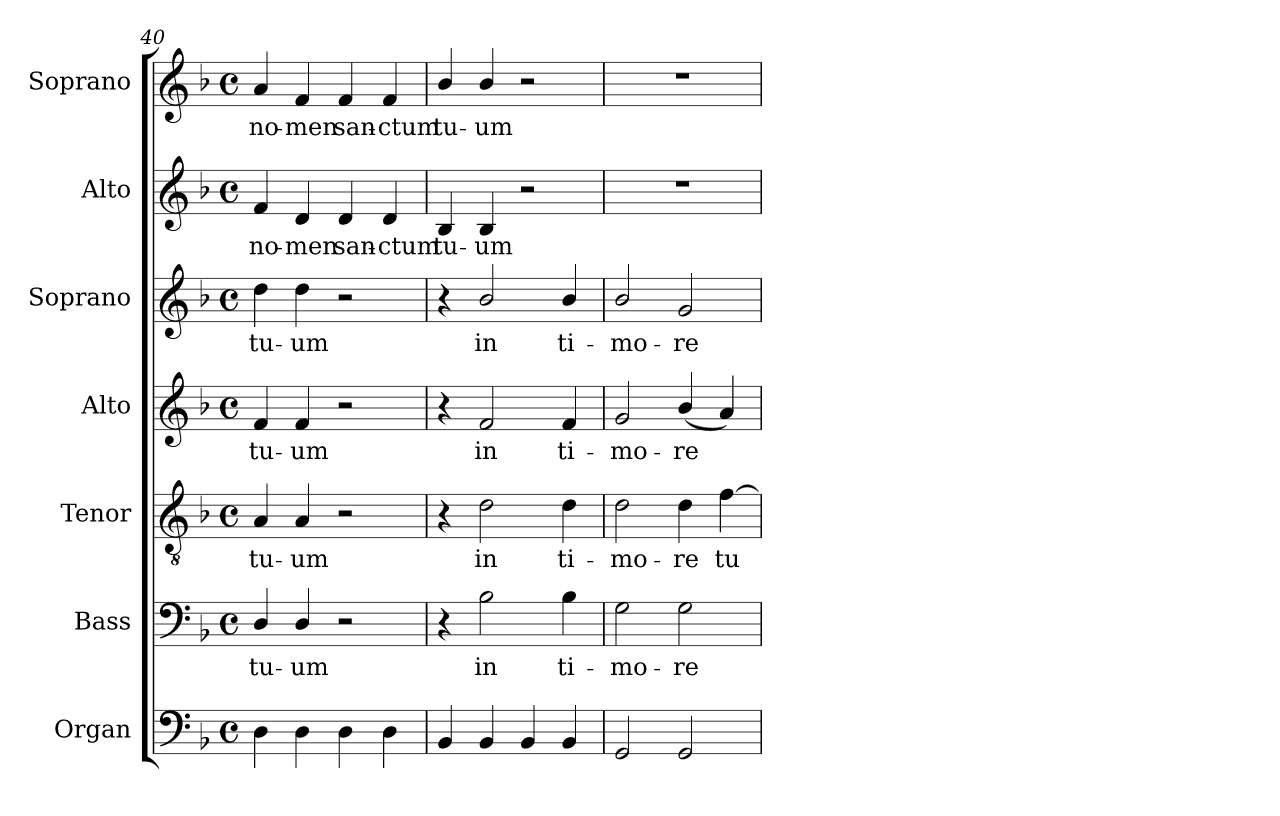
**kern	**kern	**text	**kern	**text	**kern	**text	**kern	**text	**kern	**text	**kern	**text
*part7	*part6	*part6	*part5	*part5	*part4	*part4	*part3	*part3	*part2	*part2	*part1	*part1
*staff7	*staff6	*staff6	*staff5	*staff5	*staff4	*staff4	*staff3	*staff3	*staff2	*staff2	*staff1	*staff1
*I"Organ	*I"Bass	*	*I"Tenor	*	*I"Alto	*	*I"Soprano	*	*I"Alto	*	*I"Soprano	*
*I'Org.	*I'B.	*	*I'T.	*	*I'A.	*	*I'S.	*	*I'A.	*	*I'S.	*
!!LO:LB:g=z
*clefF4	*clefF4	*	*clefGv2	*	*clefG2	*	*clefG2	*	*clefG2	*	*clefG2	*
*	*	*	*ITrd7c12	*	*	*	*	*	*	*	*	*
*k[b-]	*k[b-]	*	*k[b-]	*	*k[b-]	*	*k[b-]	*	*k[b-]	*	*k[b-]	*
*F:	*F:	*	*F:	*	*F:	*	*F:	*	*F:	*	*F:	*
*M4/4	*M4/4	*	*M4/4	*	*M4/4	*	*M4/4	*	*M4/4	*	*M4/4	*
*met(c)	*met(c)	*	*met(c)	*	*met(c)	*	*met(c)	*	*met(c)	*	*met(c)	*
=40	=40	=40	=40	=40	=40	=40	=40	=40	=40	=40	=40	=40
!	!	!LO:LY:b:color=#000000	!	!	!	!	!	!	!	!	!	!
!	!	!	!	!LO:LY:b:color=#000000	!	!	!	!	!	!	!	!
!	!	!	!	!	!	!LO:LY:b:color=#000000	!	!	!	!	!	!
!	!	!	!	!	!	!	!	!LO:LY:b:color=#000000	!	!	!	!
!	!	!	!	!	!	!	!	!	!	!LO:LY:b:color=#000000	!	!
!	!	!	!	!	!	!	!	!	!	!	!	!LO:LY:b:color=#000000
4Di\	4Di/	tu-	4AAi/	tu-	4fi/	tu-	4ddi\	tu-	4fi/	no-	4ai/	no-
!	!	!LO:LY:b:color=#000000	!	!	!	!	!	!	!	!	!	!
!	!	!	!	!LO:LY:b:color=#000000	!	!	!	!	!	!	!	!
!	!	!	!	!	!	!LO:LY:b:color=#000000	!	!	!	!	!	!
!	!	!	!	!	!	!	!	!LO:LY:b:color=#000000	!	!	!	!
!	!	!	!	!	!	!	!	!	!	!LO:LY:b:color=#000000	!	!
!	!	!	!	!	!	!	!	!	!	!	!	!LO:LY:b:color=#000000
4Di\	4Di/	-um	4AAi/	-um	4fi/	-um	4ddi\	-um	4di/	-men	4fi/	-men
!	!	!	!	!	!	!	!	!	!	!LO:LY:b:color=#000000	!	!
!	!	!	!	!	!	!	!	!	!	!	!	!LO:LY:b:color=#000000
4Di\	2r	.	2r	.	2r	.	2r	.	4di/	san-	4fi/	san-
!	!	!	!	!	!	!	!	!	!	!LO:LY:b:color=#000000	!	!
!	!	!	!	!	!	!	!	!	!	!	!	!LO:LY:b:color=#000000
4Di\	.	.	.	.	.	.	.	.	4di/	-ctum	4fi/	-ctum
=41	=41	=41	=41	=41	=41	=41	=41	=41	=41	=41	=41	=41
!	!	!	!	!	!	!	!	!	!	!LO:LY:b:color=#000000	!	!
!	!	!	!	!	!	!	!	!	!	!	!	!LO:LY:b:color=#000000
4BB-i/	4r	.	4r	.	4r	.	4r	.	4B-i/	tu-	4b-i/	tu-
!	!	!LO:LY:b:color=#000000	!	!	!	!	!	!	!	!	!	!
!	!	!	!	!LO:LY:b:color=#000000	!	!	!	!	!	!	!	!
!	!	!	!	!	!	!LO:LY:b:color=#000000	!	!	!	!	!	!
!	!	!	!	!	!	!	!	!LO:LY:b:color=#000000	!	!	!	!
!	!	!	!	!	!	!	!	!	!	!LO:LY:b:color=#000000	!	!
!	!	!	!	!	!	!	!	!	!	!	!	!LO:LY:b:color=#000000
4BB-i/	2B-i\	in	2Di\	in	2fi/	in	2b-i/	in	4B-i/	-um	4b-i/	-um
4BB-i/	.	.	.	.	.	.	.	.	2r	.	2r	.
!	!	!LO:LY:b:color=#000000	!	!	!	!	!	!	!	!	!	!
!	!	!	!	!LO:LY:b:color=#000000	!	!	!	!	!	!	!	!
!	!	!	!	!	!	!LO:LY:b:color=#000000	!	!	!	!	!	!
!	!	!	!	!	!	!	!	!LO:LY:b:color=#000000	!	!	!	!
4BB-i/	4B-i\	ti-	4Di\	ti-	4fi/	ti-	4b-i/	ti-	.	.	.	.
=42	=42	=42	=42	=42	=42	=42	=42	=42	=42	=42	=42	=42
!	!	!LO:LY:b:color=#000000	!	!	!	!	!	!	!	!	!	!
!	!	!	!	!LO:LY:b:color=#000000	!	!	!	!	!	!	!	!
!	!	!	!	!	!	!LO:LY:b:color=#000000	!	!	!	!	!	!
!	!	!	!	!	!	!	!	!LO:LY:b:color=#000000	!	!	!	!
2GGi/	2Gi\	-mo-	2Di\	-mo-	2gi/	-mo-	2b-i/	-mo-	1r	.	1r	.
!	!	!LO:LY:b:color=#000000	!	!	!	!	!	!	!	!	!	!
!	!	!	!	!LO:LY:b:color=#000000	!	!	!	!	!	!	!	!
!	!	!	!	!	!	!LO:LY:b:color=#000000	!	!	!	!	!	!
!	!	!	!	!	!	!	!	!LO:LY:b:color=#000000	!	!	!	!
2GGi/	2Gi\	-re	4Di\	-re	(4b-i/	-re	2gi/	-re	.	.	.	.
!	!	!	!	!LO:LY:b:color=#000000	!	!	!	!	!	!	!	!
.	.	.	[4Fi\	tu-	4ai/)	.	.	.	.	.	.	.
=	=	=	=	=	=	=	=	=	=	=	=	=
*-	*-	*-	*-	*-	*-	*-	*-	*-	*-	*-	*-	*-
